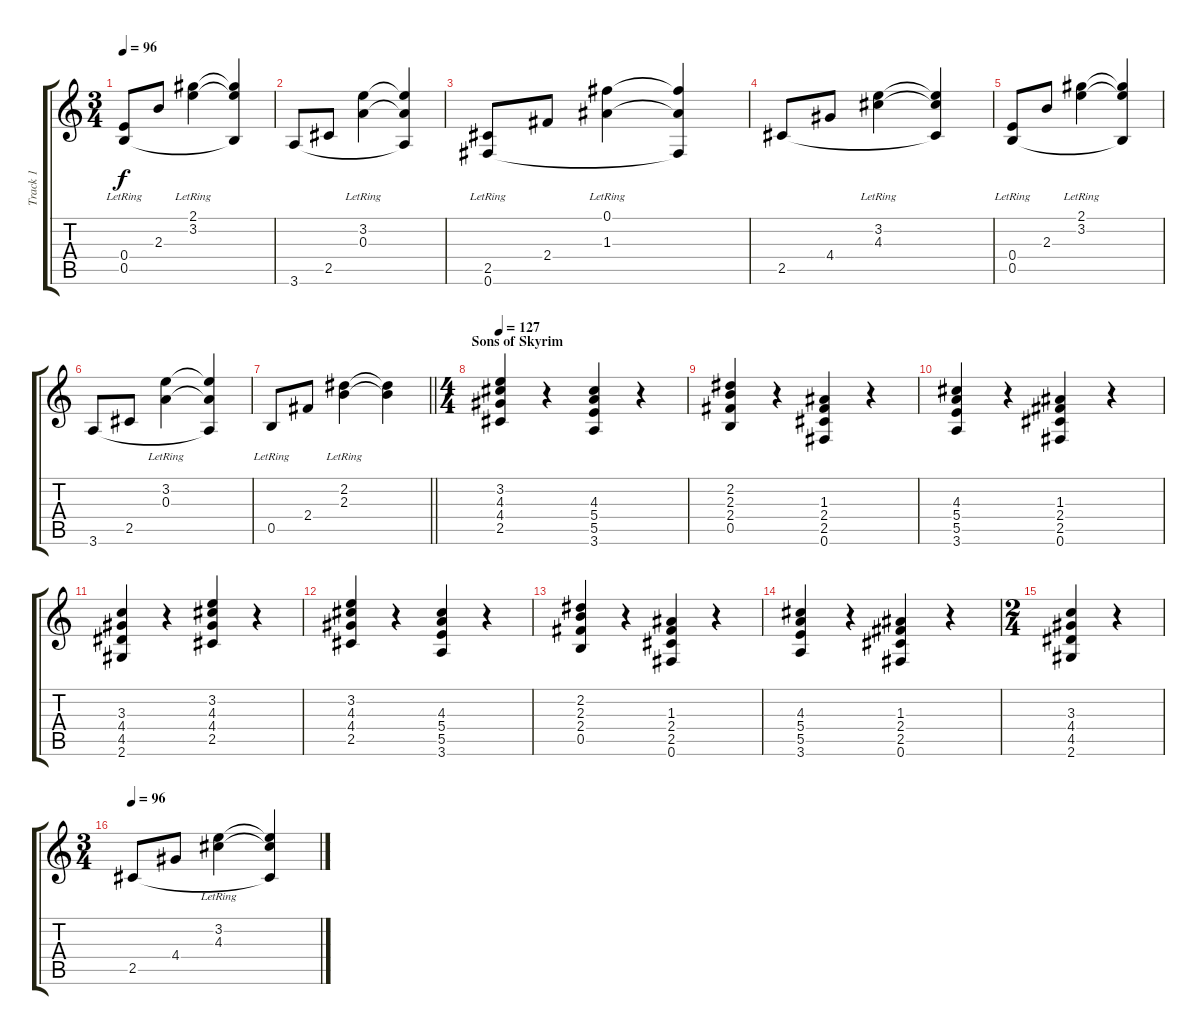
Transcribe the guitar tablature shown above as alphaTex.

\track ("Track 1" "Track 1") {instrument acousticguitarsteel}
\staff {score tabs}
\tuning (Gb4 Db4 A3 E3 B2 Gb2) {hide}
\ts (3 4)
\tempo 96
\clef g2
\ks c
(0.4{lr} 0.5{lr}).8{dy f} 2.3.8 (2.1{lr} 3.2{lr}).4 (2.1{t} 3.2{t} 0.5{t}).4 |
3.6.8 2.5.8 (3.2{lr} 0.3{lr}).4 (3.2{t} 0.3{t} 3.6{t}).4 |
(2.5 0.6{lr}).8 2.4.8 (0.1{lr} 1.3).4 (0.1{t} 1.3{t} 0.6{t}).4 |
2.5.8 4.4.8 (3.2{lr} 4.3{lr}).4 (3.2{t} 4.3{t} 2.5{t}).4 |
(0.4{lr} 0.5{lr}).8 2.3.8 (2.1{lr} 3.2{lr}).4 (2.1{t} 3.2{t} 0.5{t}).4 |
3.6.8 2.5.8 (3.2{lr} 0.3{lr}).4 (3.2{t} 0.3{t} 3.6{t}).4 |
\barLineRight lightlight
0.5{lr}.8 2.4.8 (2.2{lr} 2.3{lr}).4 (2.2{t} 2.3{t}).4 |
\ts (4 4)
\section ("" "Sons of Skyrim")
\tempo 127
(3.2 4.3 4.4 2.5).4 r.4 (4.3 5.4 5.5 3.6).4 r.4 |
(2.2 2.3 2.4 0.5).4 r.4 (1.3 2.4 2.5 0.6).4 r.4 |
(4.3 5.4 5.5 3.6).4 r.4 (1.3 2.4 2.5 0.6).4 r.4 |
(3.3 4.4 4.5 2.6).4 r.4 (3.2 4.3 4.4 2.5).4 r.4 |
(3.2 4.3 4.4 2.5).4 r.4 (4.3 5.4 5.5 3.6).4 r.4 |
(2.2 2.3 2.4 0.5).4 r.4 (1.3 2.4 2.5 0.6).4 r.4 |
(4.3 5.4 5.5 3.6).4 r.4 (1.3 2.4 2.5 0.6).4 r.4 |
\ts (2 4)
(3.3 4.4 4.5 2.6).4 r.4 |
\ts (3 4)
\tempo 96
2.5.8 4.4.8 (3.2{lr} 4.3{lr}).4 (3.2{t} 4.3{t} 2.5{t}).4
